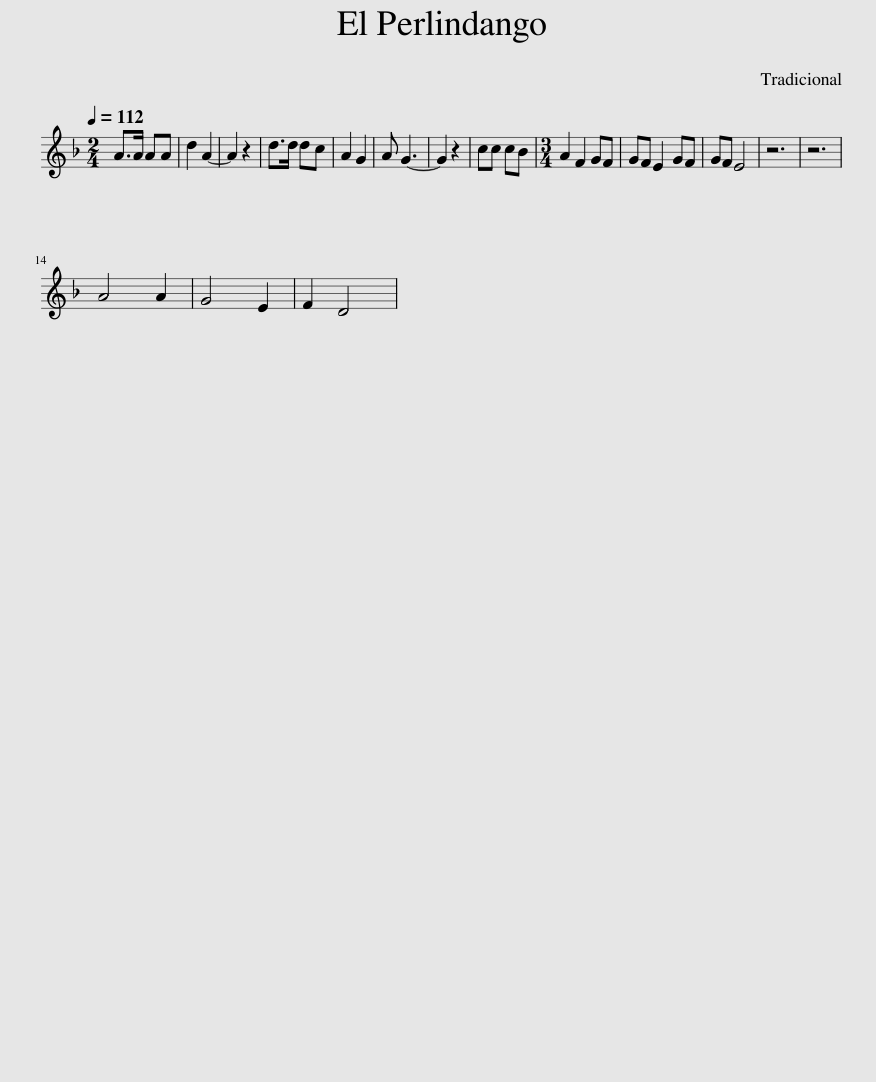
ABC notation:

X:1
L:1/8
Q:1/4=112
M:2/4
I:linebreak $
K:Dmin
V:1 treble
V:1
 A>A AA | d2 A2- | A2 z2 | d>d dc | A2 G2 | %5
 A G3- | G2 z2 | cc cB |[M:3/4] A2 F2 GF | GF E2 GF | %10
 GF E4 | z6 | z6 |$ A4 A2 | G4 E2 | %15
 F2 D4 | %16
